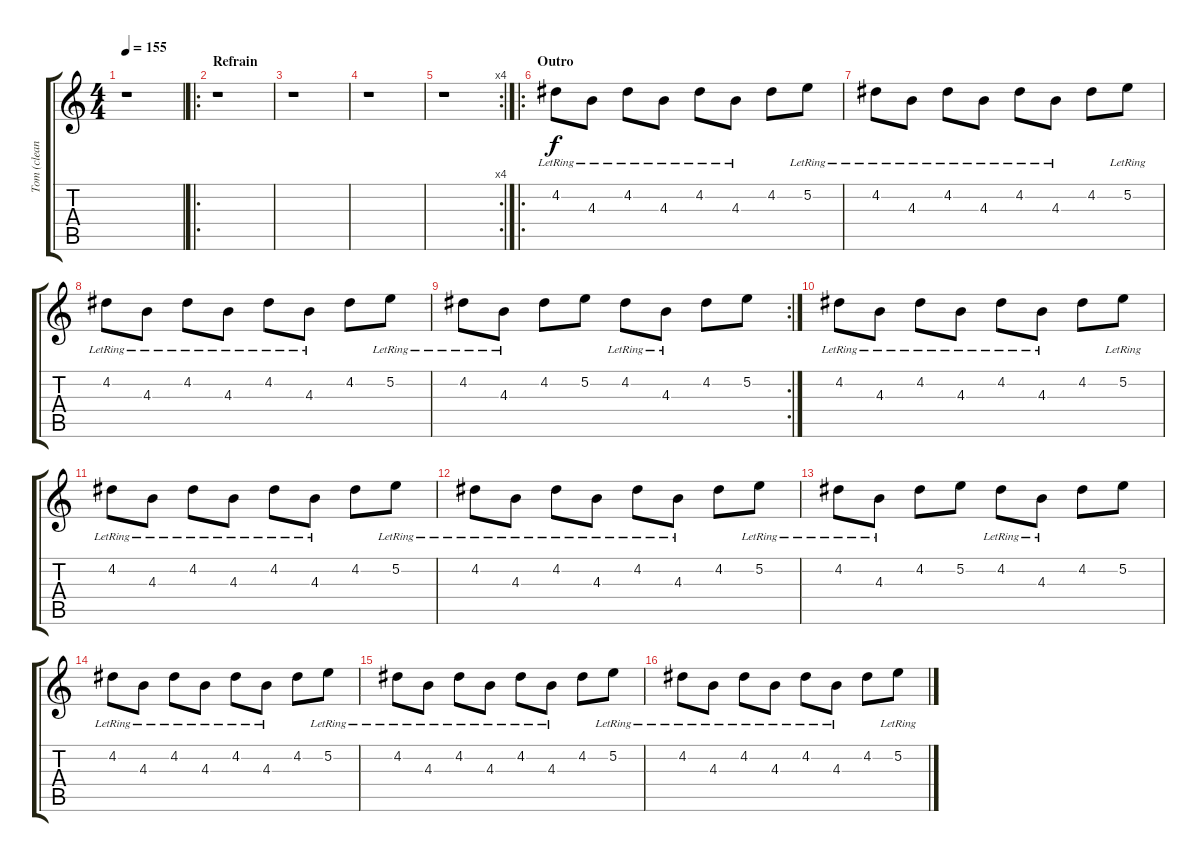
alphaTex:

\track ("Tom (clean)" "Tom (clean") {instrument electricguitarclean}
\staff {score tabs}
\tuning (E4 B3 G3 D3 A2 E2) {hide}
\ts (4 4)
\tempo 155
\clef g2
\ks c
r.1{dy f} |
\ro
\section ("" "Refrain")
r.1 |
r.1 |
r.1 |
\rc 4
r.1 |
\ro
\section ("" "Outro")
4.2{lr}.8 4.3{lr}.8 4.2{lr}.8 4.3{lr}.8 4.2{lr}.8 4.3{lr}.8 4.2.8 5.2{lr}.8 |
4.2{lr}.8 4.3{lr}.8 4.2{lr}.8 4.3{lr}.8 4.2{lr}.8 4.3{lr}.8 4.2.8 5.2{lr}.8 |
4.2{lr}.8 4.3{lr}.8 4.2{lr}.8 4.3{lr}.8 4.2{lr}.8 4.3{lr}.8 4.2.8 5.2{lr}.8 |
\rc 2
4.2{lr}.8 4.3{lr}.8 4.2.8 5.2.8 4.2{lr}.8 4.3{lr}.8 4.2.8 5.2.8 |
4.2{lr}.8 4.3{lr}.8 4.2{lr}.8 4.3{lr}.8 4.2{lr}.8 4.3{lr}.8 4.2.8 5.2{lr}.8 |
4.2{lr}.8 4.3{lr}.8 4.2{lr}.8 4.3{lr}.8 4.2{lr}.8 4.3{lr}.8 4.2.8 5.2{lr}.8 |
4.2{lr}.8 4.3{lr}.8 4.2{lr}.8 4.3{lr}.8 4.2{lr}.8 4.3{lr}.8 4.2.8 5.2{lr}.8 |
4.2{lr}.8 4.3{lr}.8 4.2.8 5.2.8 4.2{lr}.8 4.3{lr}.8 4.2.8 5.2.8 |
4.2{lr}.8 4.3{lr}.8 4.2{lr}.8 4.3{lr}.8 4.2{lr}.8 4.3{lr}.8 4.2.8 5.2{lr}.8 |
4.2{lr}.8 4.3{lr}.8 4.2{lr}.8 4.3{lr}.8 4.2{lr}.8 4.3{lr}.8 4.2.8 5.2{lr}.8 |
4.2{lr}.8 4.3{lr}.8 4.2{lr}.8 4.3{lr}.8 4.2{lr}.8 4.3{lr}.8 4.2.8 5.2{lr}.8
